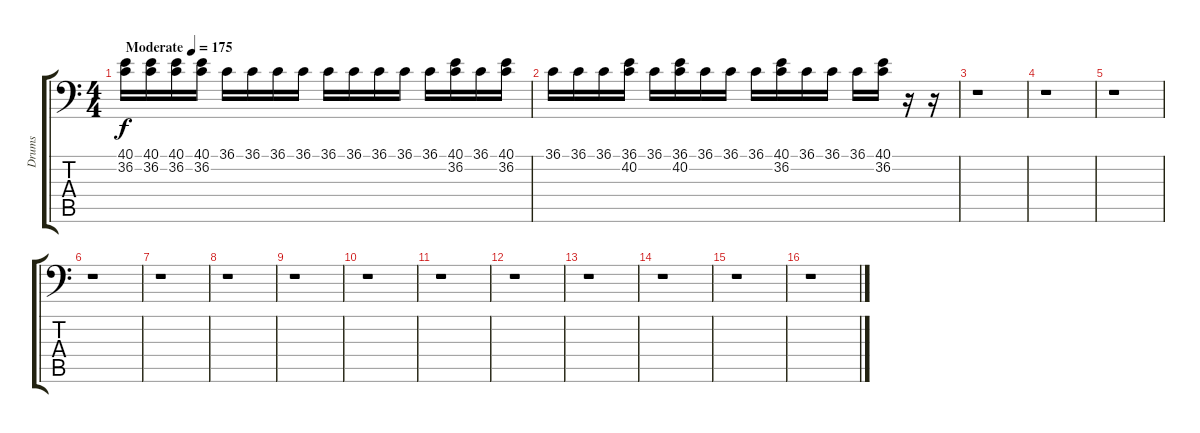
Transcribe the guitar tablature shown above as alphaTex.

\track ("Drums" "Drums") {instrument acousticgrandpiano}
\staff {score tabs}
\tuning (C-1 C-1 C-1 C-1 C-1 C-1) {hide}
\ts (4 4)
\tempo (175 "Moderate")
\clef f4
\ks c
(40.1 36.2).16{dy f instrument acousticgrandpiano} (40.1 36.2).16 (40.1 36.2).16 (40.1 36.2).16 36.1.16 36.1.16 36.1.16 36.1.16 36.1.16 36.1.16 36.1.16 36.1.16 36.1.16 (40.1 36.2).16 36.1.16 (40.1 36.2).16 |
36.1.16 36.1.16 36.1.16 (36.1 40.2).16 36.1.16 (36.1 40.2).16 36.1.16 36.1.16 36.1.16 (40.1 36.2).16 36.1.16 36.1.16 36.1.16 (40.1 36.2).16 r.16 r.16 |
r.1 |
r.1 |
r.1 |
r.1 |
r.1 |
r.1 |
r.1 |
r.1 |
r.1 |
r.1 |
r.1 |
r.1 |
r.1 |
r.1
